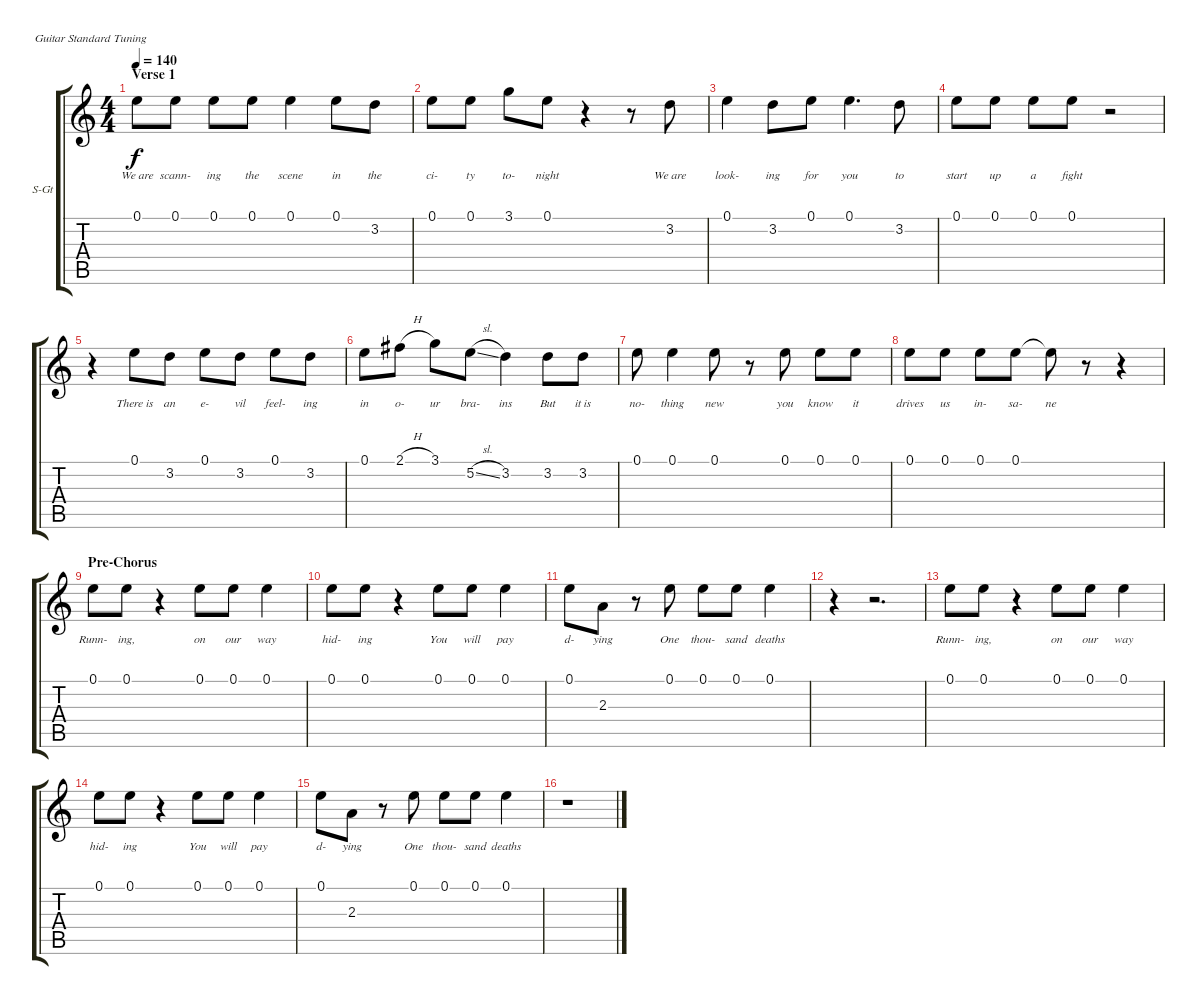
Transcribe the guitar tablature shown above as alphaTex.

\defaultSystemsLayout 4
\bracketExtendMode groupsimilarinstruments
\firstSystemTrackNameOrientation horizontal
\otherSystemsTrackNameOrientation horizontal
\track ("Vocal" "S-Gt") {mute instrument lead6voice}
\staff {score tabs}
\tuning (E4 B3 G3 D3 A2 E2)
\displaytranspose 12
\ts (4 4)
\section ("" "Verse 1")
\tempo 140
\clef g2
\scale
0.333333
\ks c
0.1.8{lyrics (0 "We are") lyrics (1 "") lyrics (2 "") lyrics (3 "") lyrics (4 "") dy f} 0.1.8{lyrics (0 "scann-") lyrics (1 "") lyrics (2 "") lyrics (3 "") lyrics (4 "")} 0.1.8{lyrics (0 "ing") lyrics (1 "") lyrics (2 "") lyrics (3 "") lyrics (4 "")} 0.1.8{lyrics (0 "the") lyrics (1 "") lyrics (2 "") lyrics (3 "") lyrics (4 "")} 0.1.4{lyrics (0 "scene") lyrics (1 "") lyrics (2 "") lyrics (3 "") lyrics (4 "")} 0.1.8{lyrics (0 "in") lyrics (1 "") lyrics (2 "") lyrics (3 "") lyrics (4 "")} 3.2.8{lyrics (0 "the") lyrics (1 "") lyrics (2 "") lyrics (3 "") lyrics (4 "")} |
\scale
0.333333 0.1.8{lyrics (0 "ci-") lyrics (1 "") lyrics (2 "") lyrics (3 "") lyrics (4 "")} 0.1.8{lyrics (0 "ty") lyrics (1 "") lyrics (2 "") lyrics (3 "") lyrics (4 "")} 3.1.8{lyrics (0 "to-") lyrics (1 "") lyrics (2 "") lyrics (3 "") lyrics (4 "")} 0.1.8{lyrics (0 "night") lyrics (1 "") lyrics (2 "") lyrics (3 "") lyrics (4 "")} r.4 r.8 3.2.8{lyrics (0 "We are") lyrics (1 "") lyrics (2 "") lyrics (3 "") lyrics (4 "")} |
\scale
0.333333 0.1.4{lyrics (0 "look-") lyrics (1 "") lyrics (2 "") lyrics (3 "") lyrics (4 "")} 3.2.8{lyrics (0 "ing") lyrics (1 "") lyrics (2 "") lyrics (3 "") lyrics (4 "")} 0.1.8{lyrics (0 "for") lyrics (1 "") lyrics (2 "") lyrics (3 "") lyrics (4 "")} 0.1.4{d lyrics (0 "you") lyrics (1 "") lyrics (2 "") lyrics (3 "") lyrics (4 "")} 3.2.8{lyrics (0 "to") lyrics (1 "") lyrics (2 "") lyrics (3 "") lyrics (4 "")} |
\scale
0.333333 0.1.8{lyrics (0 "start") lyrics (1 "") lyrics (2 "") lyrics (3 "") lyrics (4 "")} 0.1.8{lyrics (0 "up") lyrics (1 "") lyrics (2 "") lyrics (3 "") lyrics (4 "")} 0.1.8{lyrics (0 "a") lyrics (1 "") lyrics (2 "") lyrics (3 "") lyrics (4 "")} 0.1.8{lyrics (0 "fight") lyrics (1 "") lyrics (2 "") lyrics (3 "") lyrics (4 "")} r.2 |
\scale
0.333333 r.4 0.1.8{lyrics (0 "There is") lyrics (1 "") lyrics (2 "") lyrics (3 "") lyrics (4 "")} 3.2.8{lyrics (0 "an") lyrics (1 "") lyrics (2 "") lyrics (3 "") lyrics (4 "")} 0.1.8{lyrics (0 "e-") lyrics (1 "") lyrics (2 "") lyrics (3 "") lyrics (4 "")} 3.2.8{lyrics (0 "vil") lyrics (1 "") lyrics (2 "") lyrics (3 "") lyrics (4 "")} 0.1.8{lyrics (0 "feel-") lyrics (1 "") lyrics (2 "") lyrics (3 "") lyrics (4 "")} 3.2.8{lyrics (0 "ing") lyrics (1 "") lyrics (2 "") lyrics (3 "") lyrics (4 "")} |
\scale
0.333333 0.1.8{lyrics (0 "in") lyrics (1 "") lyrics (2 "") lyrics (3 "") lyrics (4 "")} 2.1{h}.8{lyrics (0 "o-") lyrics (1 "") lyrics (2 "") lyrics (3 "") lyrics (4 "")} 3.1.8{lyrics (0 "ur") lyrics (1 "") lyrics (2 "") lyrics (3 "") lyrics (4 "")} 5.2{sl}.8{lyrics (0 "bra-") lyrics (1 "") lyrics (2 "") lyrics (3 "") lyrics (4 "")} 3.2.4{lyrics (0 "ins") lyrics (1 "") lyrics (2 "") lyrics (3 "") lyrics (4 "")} 3.2.8{lyrics (0 "But") lyrics (1 "") lyrics (2 "") lyrics (3 "") lyrics (4 "")} 3.2.8{lyrics (0 "it is") lyrics (1 "") lyrics (2 "") lyrics (3 "") lyrics (4 "")} |
\scale
0.333333 0.1.8{lyrics (0 "no-") lyrics (1 "") lyrics (2 "") lyrics (3 "") lyrics (4 "")} 0.1.4{lyrics (0 "thing") lyrics (1 "") lyrics (2 "") lyrics (3 "") lyrics (4 "")} 0.1.8{lyrics (0 "new") lyrics (1 "") lyrics (2 "") lyrics (3 "") lyrics (4 "")} r.8 0.1.8{lyrics (0 "you") lyrics (1 "") lyrics (2 "") lyrics (3 "") lyrics (4 "")} 0.1.8{lyrics (0 "know") lyrics (1 "") lyrics (2 "") lyrics (3 "") lyrics (4 "")} 0.1.8{lyrics (0 "it") lyrics (1 "") lyrics (2 "") lyrics (3 "") lyrics (4 "")} |
\scale
0.333333 0.1.8{lyrics (0 "drives") lyrics (1 "") lyrics (2 "") lyrics (3 "") lyrics (4 "")} 0.1.8{lyrics (0 "us") lyrics (1 "") lyrics (2 "") lyrics (3 "") lyrics (4 "")} 0.1.8{lyrics (0 "in-") lyrics (1 "") lyrics (2 "") lyrics (3 "") lyrics (4 "")} 0.1.8{lyrics (0 "sa-") lyrics (1 "") lyrics (2 "") lyrics (3 "") lyrics (4 "")} 0.1{t}.8{lyrics (0 "ne") lyrics (1 "") lyrics (2 "") lyrics (3 "") lyrics (4 "")} r.8 r.4 |
\section ("" "Pre-Chorus")
\scale
0.333333 0.1.8{lyrics (0 "Runn-") lyrics (1 "") lyrics (2 "") lyrics (3 "") lyrics (4 "")} 0.1.8{lyrics (0 "ing,") lyrics (1 "") lyrics (2 "") lyrics (3 "") lyrics (4 "")} r.4 0.1.8{lyrics (0 "on") lyrics (1 "") lyrics (2 "") lyrics (3 "") lyrics (4 "")} 0.1.8{lyrics (0 "our") lyrics (1 "") lyrics (2 "") lyrics (3 "") lyrics (4 "")} 0.1.4{lyrics (0 "way") lyrics (1 "") lyrics (2 "") lyrics (3 "") lyrics (4 "")} |
\scale
0.333333 0.1.8{lyrics (0 "hid-") lyrics (1 "") lyrics (2 "") lyrics (3 "") lyrics (4 "")} 0.1.8{lyrics (0 "ing") lyrics (1 "") lyrics (2 "") lyrics (3 "") lyrics (4 "")} r.4 0.1.8{lyrics (0 "You") lyrics (1 "") lyrics (2 "") lyrics (3 "") lyrics (4 "")} 0.1.8{lyrics (0 "will") lyrics (1 "") lyrics (2 "") lyrics (3 "") lyrics (4 "")} 0.1.4{lyrics (0 "pay") lyrics (1 "") lyrics (2 "") lyrics (3 "") lyrics (4 "")} |
\scale
0.333333 0.1.8{lyrics (0 "d-") lyrics (1 "") lyrics (2 "") lyrics (3 "") lyrics (4 "")} 2.3.8{lyrics (0 "ying") lyrics (1 "") lyrics (2 "") lyrics (3 "") lyrics (4 "")} r.8 0.1.8{lyrics (0 "One") lyrics (1 "") lyrics (2 "") lyrics (3 "") lyrics (4 "")} 0.1.8{lyrics (0 "thou-") lyrics (1 "") lyrics (2 "") lyrics (3 "") lyrics (4 "")} 0.1.8{lyrics (0 "sand") lyrics (1 "") lyrics (2 "") lyrics (3 "") lyrics (4 "")} 0.1.4{lyrics (0 "deaths") lyrics (1 "") lyrics (2 "") lyrics (3 "") lyrics (4 "")} |
\scale
0.333333 r.4 r.2{d} |
\scale
0.333333 0.1.8{lyrics (0 "Runn-") lyrics (1 "") lyrics (2 "") lyrics (3 "") lyrics (4 "")} 0.1.8{lyrics (0 "ing,") lyrics (1 "") lyrics (2 "") lyrics (3 "") lyrics (4 "")} r.4 0.1.8{lyrics (0 "on") lyrics (1 "") lyrics (2 "") lyrics (3 "") lyrics (4 "")} 0.1.8{lyrics (0 "our") lyrics (1 "") lyrics (2 "") lyrics (3 "") lyrics (4 "")} 0.1.4{lyrics (0 "way") lyrics (1 "") lyrics (2 "") lyrics (3 "") lyrics (4 "")} |
\scale
0.333333 0.1.8{lyrics (0 "hid-") lyrics (1 "") lyrics (2 "") lyrics (3 "") lyrics (4 "")} 0.1.8{lyrics (0 "ing") lyrics (1 "") lyrics (2 "") lyrics (3 "") lyrics (4 "")} r.4 0.1.8{lyrics (0 "You") lyrics (1 "") lyrics (2 "") lyrics (3 "") lyrics (4 "")} 0.1.8{lyrics (0 "will") lyrics (1 "") lyrics (2 "") lyrics (3 "") lyrics (4 "")} 0.1.4{lyrics (0 "pay") lyrics (1 "") lyrics (2 "") lyrics (3 "") lyrics (4 "")} |
\scale
0.333333 0.1.8{lyrics (0 "d-") lyrics (1 "") lyrics (2 "") lyrics (3 "") lyrics (4 "")} 2.3.8{lyrics (0 "ying") lyrics (1 "") lyrics (2 "") lyrics (3 "") lyrics (4 "")} r.8 0.1.8{lyrics (0 "One") lyrics (1 "") lyrics (2 "") lyrics (3 "") lyrics (4 "")} 0.1.8{lyrics (0 "thou-") lyrics (1 "") lyrics (2 "") lyrics (3 "") lyrics (4 "")} 0.1.8{lyrics (0 "sand") lyrics (1 "") lyrics (2 "") lyrics (3 "") lyrics (4 "")} 0.1.4{lyrics (0 "deaths") lyrics (1 "") lyrics (2 "") lyrics (3 "") lyrics (4 "")} |
\scale
0.333333 r.1
